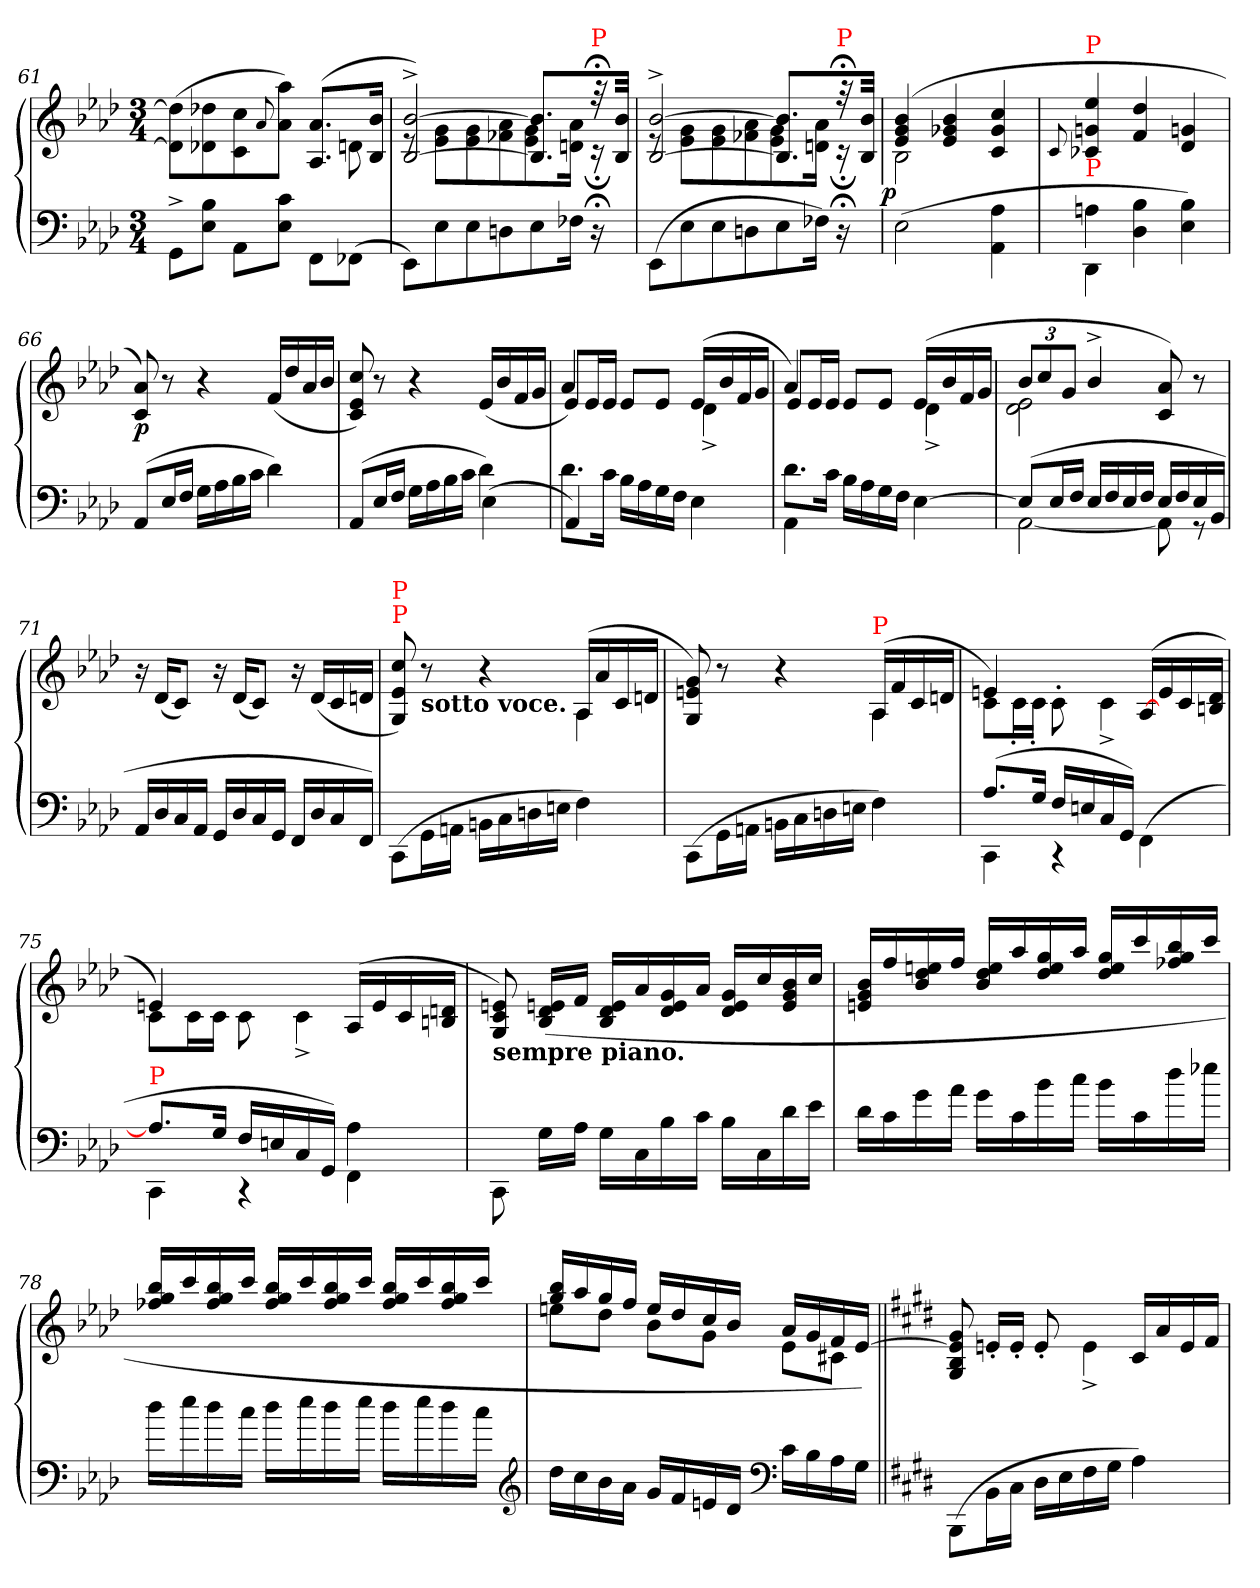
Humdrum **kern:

**kern	**kern	**dynam
*part1	*part1	*part1
*staff2	*staff1	*staff1/2
*clefF4	*clefG2	*
*k[b-e-a-d-]	*k[b-e-a-d-]	*
*A-:	*A-:	*
*M3/4	*M3/4	*
=61	=61	=61
*	*^	*
8GG^>\L	(>8ddn]\ 8dn]\L	2ryy	.
8B- 8E-J	8dd-X 8d-X	.	.
8AA-\L	8cc 8c	.	.
.	8qqa-/	.	.
8c 8E-J	8aa- 8a-J)	.	.
8FF\L	(>8.a-/ 8.A-/L	8ryy	.
(>8FF-XJ	.	8dn\	.
.	16b- 16B-Jk	.	.
=62	=62	=62	=62
8EE-\L)	[2b-^< [2B-^<)	8re	.
8E-	.	8g 8e-L	.
8E-	.	8g 8e-	.
8Dn	.	8a- 8f-X	.
8E-	8.b-] 8.B-]L	8g 8e-	.
16F-XJk	.	16a- 16dnJk	.
!	!LO:TX:a:color=red:t=P	!	!
16r;<	32r;<	16r;<c	.
.	32b- 32B-Jkk	.	.
=63	=63	=63	=63
(>8EE-\L	[2b-^< [2B-^<	8re	.
8E-	.	8g 8e-L	.
8E-	.	8g 8e-	.
8Dn	.	8a- 8f-X	.
8E-	8.b-] 8.B-]L	8g 8e-	.
16F-XJk)	.	16a- 16dnJk	.
!	!LO:TX:a:color=red:t=P	!	!
16r;<	32r;<	16r;<c	.
.	32b- 32B-Jkk	.	.
=64	=64	=64	=64
!	!	!	!LO:DY:rj
(>2E-	(>4b- 4g 4e-	2B-	p
.	4b- 4g-X 4e-	.	.
4A- 4AA-	4cc 4g- 4c	4ryy	.
*	*v	*v	*
=65	=65	=65
.	8qqc/	.
*^	*	*
!	!	!LO:TX:a:color=red:t=P	!
!LO:TX:a:color=red:t=P	!	!	!
4An\	4DD-\	4ee- 4gn 4c-X	.
4B- 4D-	2ryy	4dd- 4f	.
4B- 4E-)	.	4gn 4d-	.
*v	*v	*	*
=66	=66	=66
(>8AA-L	8a- 8c)	p
16E-L	8r	.
16FJJ	.	.
16GLL	4r	.
16A-	.	.
16B-	.	.
16cJJ	.	.
4d-\)	(>16f/LL	.
.	16dd-/	.
.	16a-/	.
.	16b-/JJ	.
=67	=67	=67
*^	*	*
(>8AA-L	2ryy	8cc 8e- 8c)	.
16E-L	.	8r	.
16FJJ	.	.	.
16GLL	.	4r	.
16A-	.	.	.
16B-	.	.	.
16cJJ	.	.	.
4d-\)	(>4E-\	(>16e-/LL	.
.	.	16b-/	.
.	.	16f/	.
.	.	16g/JJ	.
=68	=68	=68	=68
*	*	*^	*
8.d-\L	4AA-/)	4a-)	8e-L	.
.	.	.	16e-/L	.
16c\Jk	.	.	16e-JJ	.
16B-LL	4ryy	4ryy	8e-L	.
16A-	.	.	.	.
16G	.	.	8e-J	.
16FJJ	.	.	.	.
4E-	4ryy	(>16e-LL	4d-^<	.
.	.	16b-	.	.
.	.	16f	.	.
.	.	16gJJ	.	.
=69	=69	=69	=69	=69
8.d-\L	4AA-	4a-)	8e-L	.
.	.	.	16e-/L	.
16c\Jk	.	.	16e-JJ	.
16B-LL	4ryy	4ryy	8e-L	.
16A-	.	.	.	.
16G	.	.	8e-J	.
16FJJ	.	.	.	.
[4E-	4ryy	(>16e-LL	4d-^<	.
.	.	16b-	.	.
.	.	16f	.	.
.	.	16gJJ	.	.
=70	=70	=70	=70	=70
*	*	*Xbrackettup	*	*
(>8E-L]	[2AA-	12b-L	2e- 2d-	.
.	.	12cc	.	.
16E-L	.	.	.	.
.	.	12gJ	.	.
16FJJ	.	.	.	.
16E-LL	.	4b-^<	.	.
16F	.	.	.	.
16E-	.	.	.	.
16FJJ	.	.	.	.
16E-LL	8AA-]	8a- 8c)	4ryy	.
16F	.	.	.	.
16E-	8rGG	8r	.	.
16BB-JJ	.	.	.	.
*v	*v	*	*	*
*	*v	*v	*
=71	=71	=71
16AA-LL	16r	.
16D-	(<16d-KL	.
16C	8cJ)	.
16AA-JJ	.	.
16GGLL	16r	.
16D-	(<16d-KL	.
16C	8cJ)	.
16GGJJ	.	.
16FFLL	16r	.
16D-	(<16d-LL	.
16C	16c	.
16FFJJ)	16dnJJ	.
=72	=72	=72
*	*^	*
!	!LO:TX:a:color=red:t=P	!	!
!	!LO:TX:a:color=red:t=P	!	!
(>8CC\L	8cc 8e- 8G)	2ryy	.
!	!LO:TX:b:B:t=sotto voce.	!	!
16GGL	8r	.	.
16AAnJJ	.	.	.
16BBn\LL	4r	.	.
16C	.	.	.
16Dn	.	.	.
16EnJJ	.	.	.
4F)	(>16A-LL	4A-	.
.	16a-	.	.
.	16c	.	.
.	16dnJJ	.	.
=73	=73	=73	=73
(>8CC\L	8g 8en 8G)	2ryy	.
16GGL	8r	.	.
16AAnJJ	.	.	.
16BBn\LL	4r	.	.
16C	.	.	.
16Dn	.	.	.
16EnJJ	.	.	.
!	!LO:TX:a:color=red:t=P	!	!
4F)	(>16A-LL	4A-	.
.	16f	.	.
.	16c	.	.
.	16dnJJ	.	.
=74	=74	=74	=74
*^	*	*	*
(<8.A-L	4CC	4en)	8cL	.
.	.	.	16c'>L	.
16GJk	.	.	16c'>JJ	.
16FLL	4rCC	4ryy	8c'>\	.
16En	.	.	.	.
16C	.	.	4c^>	.
16GGJJ)	.	.	.	.
(>4FF\	4ryy	(>[16A-/LL	.	.
.	.	16e	.	.
.	.	16c	8ryy	.
.	.	16d- 16BnJJ	.	.
=75	=75	=75	=75	=75
!LO:TX:a:color=red:t=P	!	!	!	!
(<8.A-L]	4CC)	4en)	8cL	.
.	.	.	16cL	.
16GJk	.	.	16cJJ	.
16FLL	4rCC	4ryy	8c\	.
16En	.	.	.	.
16C	.	.	4c^>\	.
16GGJJ)	.	.	.	.
4FF\	4A-\	(>16A-/LL	.	.
.	.	16e	.	.
.	.	16c	8ryy	.
.	.	16dn 16BnJJ	.	.
*v	*v	*	*	*
*	*v	*v	*
=76	=76	=76
!	!LO:TX:b:B:t=sempre piano.	!
8CC\	8en/ 8c/ 8G/)	.
16GLL	(>16en 16d- 16B-LL	.
16A-JJ	16fJJ	.
16GLL	16e 16d- 16B-LL	.
16C	16a-	.
16B-	16g 16e 16d-	.
16cJJ	16a-JJ	.
16B-LL	16g 16e 16d-LL	.
16C	16cc	.
16d-	16b- 16g 16e	.
16e-JJ	16ccJJ	.
=77	=77	=77
16d-\LL	16b- 16g 16enLL	.
16c	16ff	.
16g\	16een/ 16dd-/ 16b-/	.
16a-\JJ	16ff/JJ	.
16g\LL	16ee 16dd- 16b-LL	.
16c\	16aa-/	.
16b-\	16gg/ 16ee/ 16dd-/	.
16cc\JJ	16aa-/JJ	.
16b-\LL	16gg 16ee 16dd-LL	.
16c\	16ccc/	.
16dd-\	16bb-/ 16gg/ 16ff-X/	.
16ee-XJJ	16cccJJ	.
=78	=78	=78
16dd-\LL	16bb- 16gg 16ff-XLL	.
16ee-\	16ccc/	.
16dd-\	16bb-/ 16gg/ 16ff-/	.
16cc\JJ	16ccc/JJ	.
16dd-\LL	16bb- 16gg 16ff-LL	.
16ee-\	16ccc/	.
16dd-\	16bb-/ 16gg/ 16ff-/	.
16ee-\JJ	16ccc/JJ	.
16dd-\LL	16bb- 16gg 16ff-LL	.
16ee-\	16ccc/	.
16dd-\	16bb-/ 16gg/ 16ff-/	.
16cc\JJ	16ccc/JJ	.
*clefG2	*	*
=79	=79	=79
*	*^	*
16dd-LL	16bb- 16ggLL	8eenL	.
16cc	16aa-	.	.
16b-	16gg	8dd-J	.
16a-JJ	16ffJJ	.	.
16gLL	16eeLL	8b-L	.
16f	16dd-	.	.
16en	16cc	8gJ	.
16d-JJ	16b-JJ	.	.
*clefF4	*	*	*
16cLL	16a-LL	8e-L	.
16B-	16g	.	.
16A-	16f	8c#XJ	.
16GJJ	[16e-JJ)	.	.
=80||	=80||	=80||	=80||
*k[f#c#g#d#]	*k[f#c#g#d#]	*	*
(>8BBB\L	8g#/ 8e-]/ 8B/ 8G#/	8ryy	.
16BBL	4.ryy	16en'>LL	.
16C#JJ	.	16e'>JJ	.
16D#LL	.	8e'>	.
16E	.	.	.
16F#	.	4e^>	.
16G#JJ	.	.	.
4A\)	16c#LL	.	.
.	16a	.	.
.	16e	8ryy	.
.	16f#JJ	.	.
*	*v	*v	*
=	=	=
*-	*-	*-
